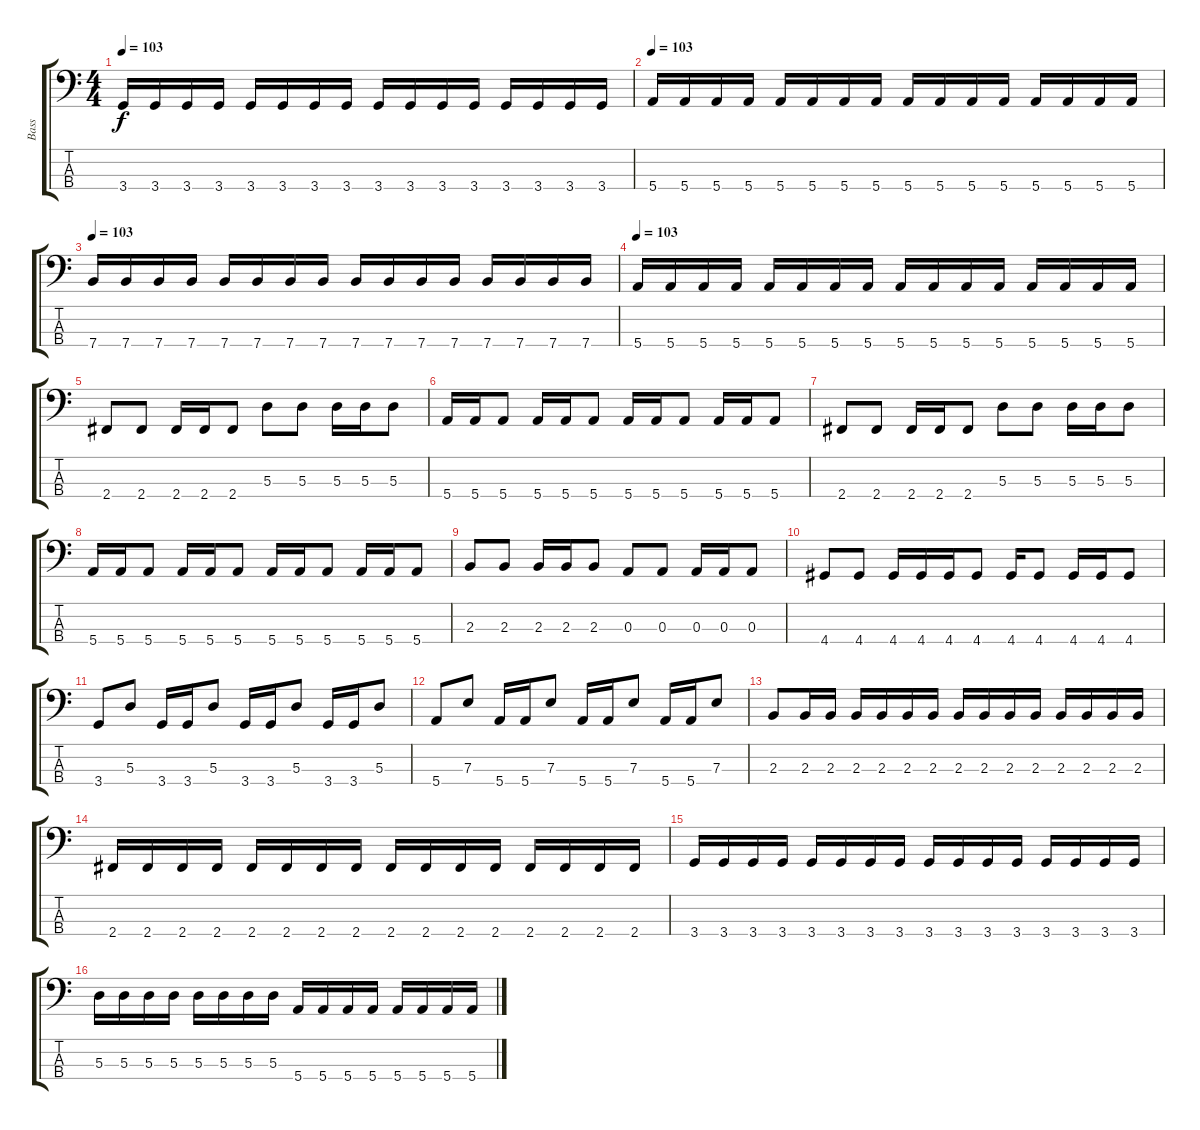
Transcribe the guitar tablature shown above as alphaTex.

\track ("Bass" "Bass") {instrument electricbasspick}
\staff {score tabs}
\tuning (G2 D2 A1 E1) {hide}
\ts (4 4)
\tempo 103
\clef f4
\ks c
3.4.16{dy f} 3.4.16 3.4.16 3.4.16 3.4.16 3.4.16 3.4.16 3.4.16 3.4.16 3.4.16 3.4.16 3.4.16 3.4.16 3.4.16 3.4.16 3.4.16 |
\tempo 103
5.4.16 5.4.16 5.4.16 5.4.16 5.4.16 5.4.16 5.4.16 5.4.16 5.4.16 5.4.16 5.4.16 5.4.16 5.4.16 5.4.16 5.4.16 5.4.16 |
\tempo 103
7.4.16 7.4.16 7.4.16 7.4.16 7.4.16 7.4.16 7.4.16 7.4.16 7.4.16 7.4.16 7.4.16 7.4.16 7.4.16 7.4.16 7.4.16 7.4.16 |
\tempo 103
5.4.16 5.4.16 5.4.16 5.4.16 5.4.16 5.4.16 5.4.16 5.4.16 5.4.16 5.4.16 5.4.16 5.4.16 5.4.16 5.4.16 5.4.16 5.4.16 |
2.4.8 2.4.8 2.4.16 2.4.16 2.4.8 5.3.8 5.3.8 5.3.16 5.3.16 5.3.8 |
5.4.16 5.4.16 5.4.8 5.4.16 5.4.16 5.4.8 5.4.16 5.4.16 5.4.8 5.4.16 5.4.16 5.4.8 |
2.4.8 2.4.8 2.4.16 2.4.16 2.4.8 5.3.8 5.3.8 5.3.16 5.3.16 5.3.8 |
5.4.16 5.4.16 5.4.8 5.4.16 5.4.16 5.4.8 5.4.16 5.4.16 5.4.8 5.4.16 5.4.16 5.4.8 |
2.3.8 2.3.8 2.3.16 2.3.16 2.3.8 0.3.8 0.3.8 0.3.16 0.3.16 0.3.8 |
4.4.8 4.4.8 4.4.16 4.4.16 4.4.16 4.4.8 4.4.16 4.4.8 4.4.16 4.4.16 4.4.8 |
3.4.8 5.3.8 3.4.16 3.4.16 5.3.8 3.4.16 3.4.16 5.3.8 3.4.16 3.4.16 5.3.8 |
5.4.8 7.3.8 5.4.16 5.4.16 7.3.8 5.4.16 5.4.16 7.3.8 5.4.16 5.4.16 7.3.8 |
2.3.8 2.3.16 2.3.16 2.3.16 2.3.16 2.3.16 2.3.16 2.3.16 2.3.16 2.3.16 2.3.16 2.3.16 2.3.16 2.3.16 2.3.16 |
2.4.16 2.4.16 2.4.16 2.4.16 2.4.16 2.4.16 2.4.16 2.4.16 2.4.16 2.4.16 2.4.16 2.4.16 2.4.16 2.4.16 2.4.16 2.4.16 |
3.4.16 3.4.16 3.4.16 3.4.16 3.4.16 3.4.16 3.4.16 3.4.16 3.4.16 3.4.16 3.4.16 3.4.16 3.4.16 3.4.16 3.4.16 3.4.16 |
5.3.16 5.3.16 5.3.16 5.3.16 5.3.16 5.3.16 5.3.16 5.3.16 5.4.16 5.4.16 5.4.16 5.4.16 5.4.16 5.4.16 5.4.16 5.4.16
